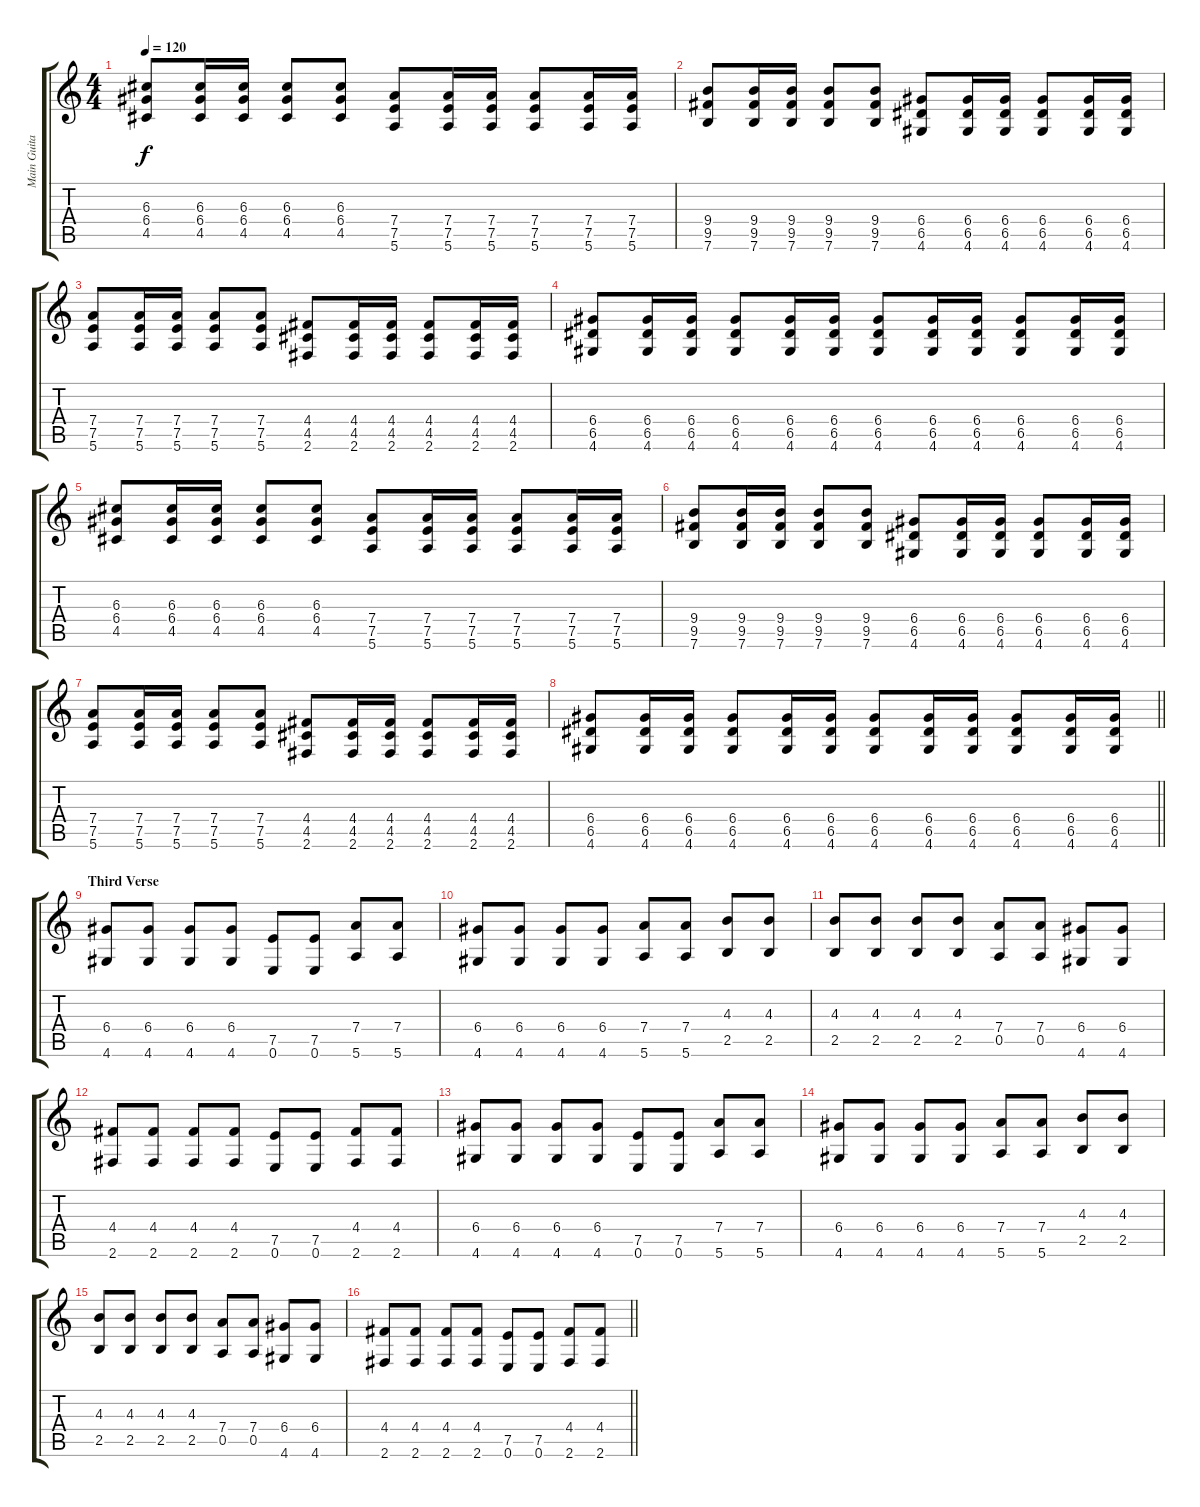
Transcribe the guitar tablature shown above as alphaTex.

\track ("Main Guitar" "Main Guita") {instrument overdrivenguitar}
\staff {score tabs}
\tuning (E4 B3 G3 D3 A2 E2) {hide}
\ts (4 4)
\tempo 120
\clef g2
\ks c
(6.3 6.4 4.5).8{dy f} (6.3 6.4 4.5).16 (6.3 6.4 4.5).16 (6.3 6.4 4.5).8 (6.3 6.4 4.5).8 (7.4 7.5 5.6).8 (7.4 7.5 5.6).16 (7.4 7.5 5.6).16 (7.4 7.5 5.6).8 (7.4 7.5 5.6).16 (7.4 7.5 5.6).16 |
(9.4 9.5 7.6).8 (9.4 9.5 7.6).16 (9.4 9.5 7.6).16 (9.4 9.5 7.6).8 (9.4 9.5 7.6).8 (6.4 6.5 4.6).8 (6.4 6.5 4.6).16 (6.4 6.5 4.6).16 (6.4 6.5 4.6).8 (6.4 6.5 4.6).16 (6.4 6.5 4.6).16 |
(7.4 7.5 5.6).8 (7.4 7.5 5.6).16 (7.4 7.5 5.6).16 (7.4 7.5 5.6).8 (7.4 7.5 5.6).8 (4.4 4.5 2.6).8 (4.4 4.5 2.6).16 (4.4 4.5 2.6).16 (4.4 4.5 2.6).8 (4.4 4.5 2.6).16 (4.4 4.5 2.6).16 |
(6.4 6.5 4.6).8 (6.4 6.5 4.6).16 (6.4 6.5 4.6).16 (6.4 6.5 4.6).8 (6.4 6.5 4.6).16 (6.4 6.5 4.6).16 (6.4 6.5 4.6).8 (6.4 6.5 4.6).16 (6.4 6.5 4.6).16 (6.4 6.5 4.6).8 (6.4 6.5 4.6).16 (6.4 6.5 4.6).16 |
(6.3 6.4 4.5).8 (6.3 6.4 4.5).16 (6.3 6.4 4.5).16 (6.3 6.4 4.5).8 (6.3 6.4 4.5).8 (7.4 7.5 5.6).8 (7.4 7.5 5.6).16 (7.4 7.5 5.6).16 (7.4 7.5 5.6).8 (7.4 7.5 5.6).16 (7.4 7.5 5.6).16 |
(9.4 9.5 7.6).8 (9.4 9.5 7.6).16 (9.4 9.5 7.6).16 (9.4 9.5 7.6).8 (9.4 9.5 7.6).8 (6.4 6.5 4.6).8 (6.4 6.5 4.6).16 (6.4 6.5 4.6).16 (6.4 6.5 4.6).8 (6.4 6.5 4.6).16 (6.4 6.5 4.6).16 |
(7.4 7.5 5.6).8 (7.4 7.5 5.6).16 (7.4 7.5 5.6).16 (7.4 7.5 5.6).8 (7.4 7.5 5.6).8 (4.4 4.5 2.6).8 (4.4 4.5 2.6).16 (4.4 4.5 2.6).16 (4.4 4.5 2.6).8 (4.4 4.5 2.6).16 (4.4 4.5 2.6).16 |
\barLineRight lightlight
(6.4 6.5 4.6).8 (6.4 6.5 4.6).16 (6.4 6.5 4.6).16 (6.4 6.5 4.6).8 (6.4 6.5 4.6).16 (6.4 6.5 4.6).16 (6.4 6.5 4.6).8 (6.4 6.5 4.6).16 (6.4 6.5 4.6).16 (6.4 6.5 4.6).8 (6.4 6.5 4.6).16 (6.4 6.5 4.6).16 |
\section ("" "Third Verse")
(6.4 4.6).8 (6.4 4.6).8 (6.4 4.6).8 (6.4 4.6).8 (7.5 0.6).8 (7.5 0.6).8 (7.4 5.6).8 (7.4 5.6).8 |
(6.4 4.6).8 (6.4 4.6).8 (6.4 4.6).8 (6.4 4.6).8 (7.4 5.6).8 (7.4 5.6).8 (4.3 2.5).8 (4.3 2.5).8 |
(4.3 2.5).8 (4.3 2.5).8 (4.3 2.5).8 (4.3 2.5).8 (7.4 0.5).8 (7.4 0.5).8 (6.4 4.6).8 (6.4 4.6).8 |
(4.4 2.6).8 (4.4 2.6).8 (4.4 2.6).8 (4.4 2.6).8 (7.5 0.6).8 (7.5 0.6).8 (4.4 2.6).8 (4.4 2.6).8 |
(6.4 4.6).8 (6.4 4.6).8 (6.4 4.6).8 (6.4 4.6).8 (7.5 0.6).8 (7.5 0.6).8 (7.4 5.6).8 (7.4 5.6).8 |
(6.4 4.6).8 (6.4 4.6).8 (6.4 4.6).8 (6.4 4.6).8 (7.4 5.6).8 (7.4 5.6).8 (4.3 2.5).8 (4.3 2.5).8 |
(4.3 2.5).8 (4.3 2.5).8 (4.3 2.5).8 (4.3 2.5).8 (7.4 0.5).8 (7.4 0.5).8 (6.4 4.6).8 (6.4 4.6).8 |
\barLineRight lightlight
(4.4 2.6).8 (4.4 2.6).8 (4.4 2.6).8 (4.4 2.6).8 (7.5 0.6).8 (7.5 0.6).8 (4.4 2.6).8 (4.4 2.6).8
